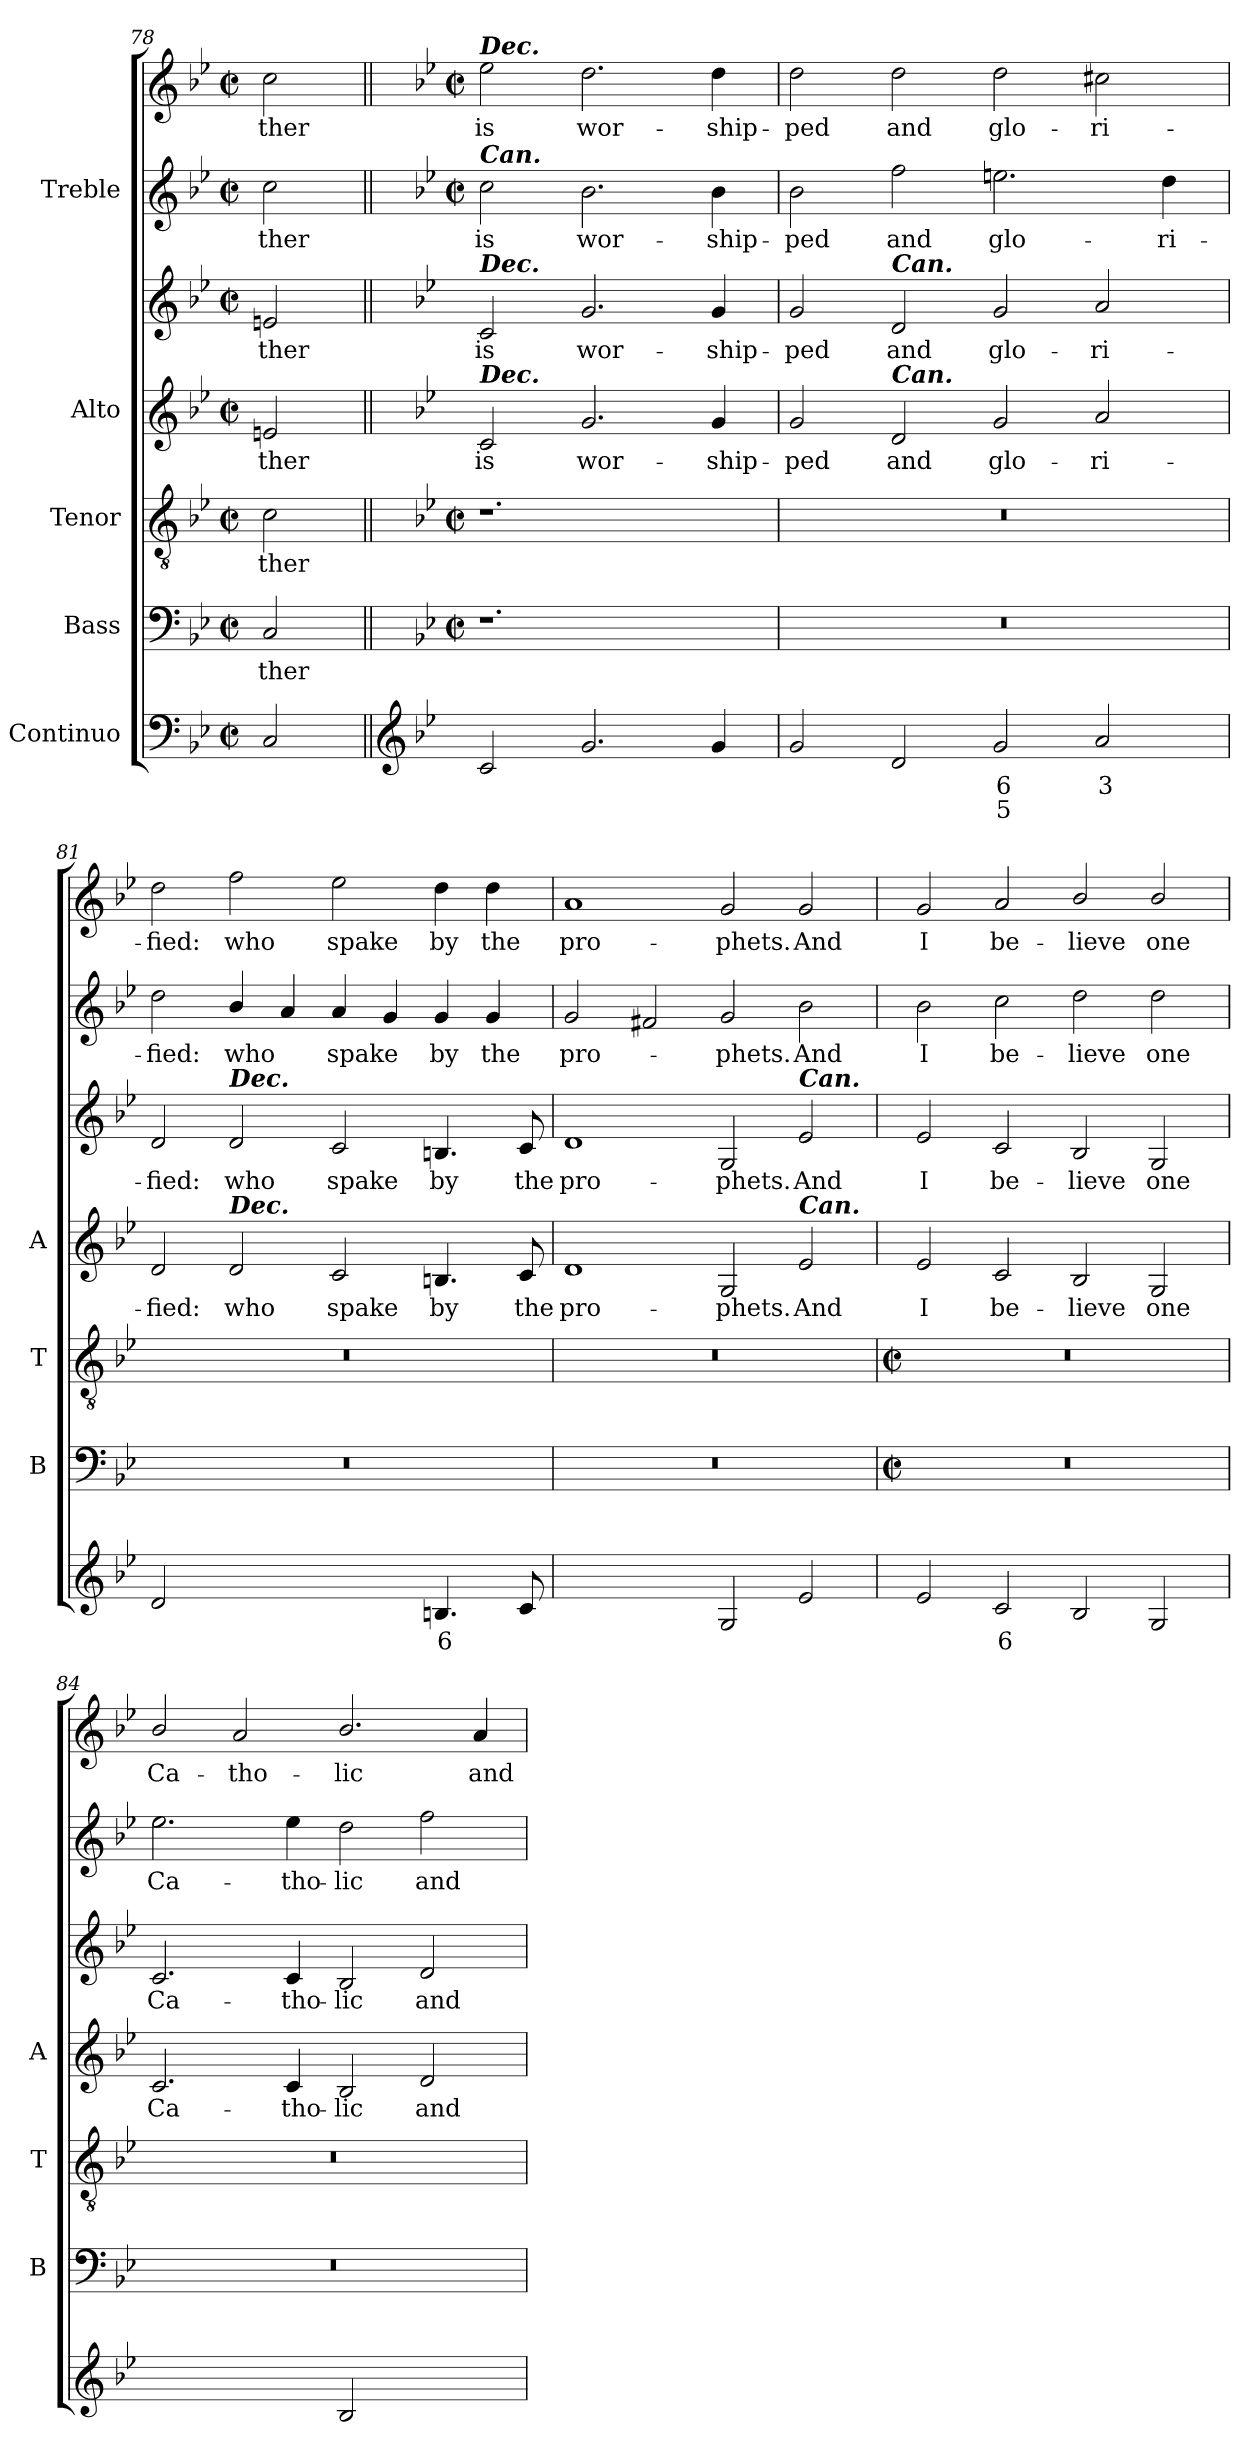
**kern	**text	**text	**kern	**text	**kern	**text	**kern	**text	**kern	**text	**kern	**text	**kern	**text
*part5	*part5	*part5	*part4	*part4	*part3	*part3	*part2	*part2	*part2	*part2	*part1	*part1	*part1	*part1
*staff7	*staff7	*staff7	*staff6	*staff6	*staff5	*staff5	*staff4	*staff4	*staff3	*staff3	*staff2	*staff2	*staff1	*staff1
*I"Continuo	*	*	*I"Bass	*	*I"Tenor	*	*I"Alto	*	*	*	*I"Treble	*	*	*
*	*	*	*I'B	*	*I'T	*	*I'A	*	*	*	*	*	*	*
*clefF4	*	*	*clefF4	*	*clefGv2	*	*clefG2	*	*clefG2	*	*clefG2	*	*clefG2	*
*k[b-e-]	*	*	*k[b-e-]	*	*k[b-e-]	*	*k[b-e-]	*	*k[b-e-]	*	*k[b-e-]	*	*k[b-e-]	*
*B-:	*	*	*B-:	*	*B-:	*	*B-:	*	*B-:	*	*B-:	*	*B-:	*
*M4/2	*	*	*M4/2	*	*M4/2	*	*M4/2	*	*M4/2	*	*M4/2	*	*M4/2	*
*met(c|)	*	*	*met(c|)	*	*met(c|)	*	*met(c|)	*	*met(c|)	*	*met(c|)	*	*met(c|)	*
=78	=78	=78	=78	=78	=78	=78	=78	=78	=78	=78	=78	=78	=78	=78
!	!	!	!	!LO:LY:b	!	!LO:LY:b	!	!LO:LY:b	!	!LO:LY:b	!	!LO:LY:b	!	!LO:LY:b
2C	.	.	2C	-ther	2c	-ther	2en	ther	2en	ther	2cc	-ther	2cc	-ther
!!LO:LB:g=z
=79||	=79||	=79||	=79||	=79||	=79||	=79||	=79||	=79||	=79||	=79||	=79||	=79||	=79||	=79||
*clefG2	*	*	*	*	*	*	*	*	*	*	*	*	*	*
*	*	*	*	*	*	*	*	*	*	*	*k[b-e-]	*	*k[b-e-]	*
*	*	*	*	*	*	*	*	*	*	*	*B-:	*	*B-:	*
*	*	*	*M4/2	*	*M4/2	*	*	*	*	*	*M4/2	*	*M4/2	*
*	*	*	*met(c|)	*	*met(c|)	*	*	*	*	*	*met(c|)	*	*met(c|)	*
!	!	!	!	!	!	!	!	!	!	!	!	!	!LO:TX:a:Bi:t=Dec.	!
!	!	!	!	!	!	!	!	!	!	!	!LO:TX:a:Bi:t=Can.	!	!	!
!	!	!	!	!	!	!	!	!	!LO:TX:a:Bi:t=Dec.	!	!	!	!	!
!	!	!	!	!	!	!	!LO:TX:a:Bi:t=Dec.	!	!	!	!	!	!	!
!	!	!	!	!	!	!	!	!LO:LY:b	!	!LO:LY:b	!	!LO:LY:b	!	!LO:LY:b
2c	.	.	1.r	.	1.r	.	2c	is	2c	is	2cc	-is	2ee-	is
!	!	!	!	!	!	!	!	!LO:LY:b	!	!LO:LY:b	!	!LO:LY:b	!	!LO:LY:b
2.g	.	.	.	.	.	.	2.g	wor-	2.g	wor-	2.b-	wor-	2.dd\	wor-
!	!	!	!	!	!	!	!	!LO:LY:b	!	!LO:LY:b	!	!LO:LY:b	!	!LO:LY:b
4g	.	.	.	.	.	.	4g	-ship-	4g	-ship-	4b-	-ship-	4dd\	-ship-
=80	=80	=80	=80	=80	=80	=80	=80	=80	=80	=80	=80	=80	=80	=80
!	!	!	!	!	!	!	!	!LO:LY:b	!	!LO:LY:b	!	!LO:LY:b	!	!LO:LY:b
2g	.	.	0r	.	0r	.	2g	-ped	2g	-ped	2b-	-ped	2dd\	-ped
!	!	!	!	!	!	!	!	!	!LO:TX:a:Bi:t=Can.	!	!	!	!	!
!	!	!	!	!	!	!	!LO:TX:a:Bi:t=Can.	!	!	!	!	!	!	!
!	!	!	!	!	!	!	!	!LO:LY:b	!	!LO:LY:b	!	!LO:LY:b	!	!LO:LY:b
2d	.	.	.	.	.	.	2d	and	2d	and	2ff	and	2dd\	and
!	!LO:LY:b	!LO:LY:b	!	!	!	!	!	!LO:LY:b	!	!LO:LY:b	!	!LO:LY:b	!	!LO:LY:b
2g	6	5	.	.	.	.	2g	glo-	2g	glo-	2.een	glo-	2dd\	glo-
!	!LO:LY:b	!	!	!	!	!	!	!LO:LY:b	!	!LO:LY:b	!	!	!	!LO:LY:b
2a	3	.	.	.	.	.	2a	-ri-	2a	-ri-	.	.	2cc#X	-ri-
!	!	!	!	!	!	!	!	!	!	!	!	!LO:LY:b	!	!
.	.	.	.	.	.	.	.	.	.	.	4dd\	-ri-	.	.
=81	=81	=81	=81	=81	=81	=81	=81	=81	=81	=81	=81	=81	=81	=81
!	!	!	!	!	!	!	!	!LO:LY:b	!	!LO:LY:b	!	!LO:LY:b	!	!LO:LY:b
2d	.	.	0r	.	0r	.	2d	-fied:	2d	-fied:	2dd\	fied:	2dd	-fied:
!	!	!	!	!	!	!	!	!	!LO:TX:a:Bi:t=Dec.	!	!	!	!	!
!	!	!	!	!	!	!	!LO:TX:a:Bi:t=Dec.	!	!	!	!	!	!	!
!	!LO:LY:b	!	!	!	!	!	!	!LO:LY:b	!	!LO:LY:b	!	!LO:LY:b	!	!LO:LY:b
[4dyy	6	.	.	.	.	.	2d	who	2d	who	4b-/	who	2ff	who
!	!LO:LY:b	!	!	!	!	!	!	!	!	!	!	!	!	!
4dyy]	5	.	.	.	.	.	.	.	.	.	4a	.	.	.
!	!LO:LY:b	!	!	!	!	!	!	!LO:LY:b	!	!LO:LY:b	!	!LO:LY:b	!	!LO:LY:b
[4cyy	6	.	.	.	.	.	2c	spake	2c	spake	4a	spake	2ee-	spake
!	!LO:LY:b	!	!	!	!	!	!	!	!	!	!	!	!	!
4cyy]	5	.	.	.	.	.	.	.	.	.	4g	.	.	.
!	!LO:LY:b	!	!	!	!	!	!	!LO:LY:b	!	!LO:LY:b	!	!LO:LY:b	!	!LO:LY:b
4.Bn	6	.	.	.	.	.	4.Bn	by	4.Bn	by	4g	by	4dd\	by
!	!	!	!	!	!	!	!	!	!	!	!	!LO:LY:b	!	!LO:LY:b
.	.	.	.	.	.	.	.	.	.	.	4g	the	4dd\	the
!	!	!	!	!	!	!	!	!LO:LY:b	!	!LO:LY:b	!	!	!	!
8c	.	.	.	.	.	.	8c	the	8c	the	.	.	.	.
=82	=82	=82	=82	=82	=82	=82	=82	=82	=82	=82	=82	=82	=82	=82
!	!LO:LY:b	!	!	!	!	!	!	!LO:LY:b	!	!LO:LY:b	!	!LO:LY:b	!	!LO:LY:b
[2dyy	4	.	0r	.	0r	.	1d	pro-	1d	pro-	2g	pro-	1a	pro-
!	!LO:LY:b	!	!	!	!	!	!	!	!	!	!	!	!	!
2dyy]	3	.	.	.	.	.	.	.	.	.	2f#X	.	.	.
!	!	!	!	!	!	!	!	!LO:LY:b	!	!LO:LY:b	!	!LO:LY:b	!	!LO:LY:b
2G	.	.	.	.	.	.	2G	-phets.	2G	-phets.	2g	phets.	2g	-phets.
!	!	!	!	!	!	!	!	!	!LO:TX:a:Bi:t=Can.	!	!	!	!	!
!	!	!	!	!	!	!	!LO:TX:a:Bi:t=Can.	!	!	!	!	!	!	!
!	!	!	!	!	!	!	!	!LO:LY:b	!	!LO:LY:b	!	!LO:LY:b	!	!LO:LY:b
2e-	.	.	.	.	.	.	2e-	And	2e-	And	2b-	And	2g	And
!!LO:LB:g=z
=83	=83	=83	=83	=83	=83	=83	=83	=83	=83	=83	=83	=83	=83	=83
*	*	*	*M4/2	*	*M4/2	*	*	*	*	*	*	*	*	*
*	*	*	*met(c|)	*	*met(c|)	*	*	*	*	*	*	*	*	*
!	!	!	!	!	!	!	!	!LO:LY:b	!	!LO:LY:b	!	!LO:LY:b	!	!LO:LY:b
2e-	.	.	0r	.	0r	.	2e-	I	2e-	I	2b-	I	2g	I
!	!LO:LY:b	!	!	!	!	!	!	!LO:LY:b	!	!LO:LY:b	!	!LO:LY:b	!	!LO:LY:b
2c	6	.	.	.	.	.	2c	be-	2c	be-	2cc	be-	2a	be-
!	!	!	!	!	!	!	!	!LO:LY:b	!	!LO:LY:b	!	!LO:LY:b	!	!LO:LY:b
2B-	.	.	.	.	.	.	2B-	-lieve	2B-	-lieve	2dd	-lieve	2b-/	-lieve
!	!	!	!	!	!	!	!	!LO:LY:b	!	!LO:LY:b	!	!LO:LY:b	!	!LO:LY:b
2G	.	.	.	.	.	.	2G	one	2G	one	2dd	one	2b-/	one
=84	=84	=84	=84	=84	=84	=84	=84	=84	=84	=84	=84	=84	=84	=84
!	!LO:LY:b	!	!	!	!	!	!	!LO:LY:b	!	!LO:LY:b	!	!LO:LY:b	!	!LO:LY:b
[2cyy	7	.	0r	.	0r	.	2.c	Ca-	2.c	Ca-	2.ee-	Ca-	2b-/	Ca-
!	!LO:LY:b	!	!	!	!	!	!	!	!	!	!	!	!	!LO:LY:b
2cyy]	6	.	.	.	.	.	.	.	.	.	.	.	2a	-tho-
!	!	!	!	!	!	!	!	!LO:LY:b	!	!LO:LY:b	!	!LO:LY:b	!	!
.	.	.	.	.	.	.	4c	-tho-	4c	-tho-	4ee-	-tho-	.	.
!	!	!	!	!	!	!	!	!LO:LY:b	!	!LO:LY:b	!	!LO:LY:b	!	!LO:LY:b
2B-	.	.	.	.	.	.	2B-	-lic	2B-	-lic	2dd	-lic	2.b-/	-lic
!	!LO:LY:b	!	!	!	!	!	!	!LO:LY:b	!	!LO:LY:b	!	!LO:LY:b	!	!
[4dyy	6	.	.	.	.	.	2d	and	2d	and	2ff	and	.	.
!	!LO:LY:b	!	!	!	!	!	!	!	!	!	!	!	!	!LO:LY:b
4dyy]	5	.	.	.	.	.	.	.	.	.	.	.	4a	and
=	=	=	=	=	=	=	=	=	=	=	=	=	=	=
*-	*-	*-	*-	*-	*-	*-	*-	*-	*-	*-	*-	*-	*-	*-
